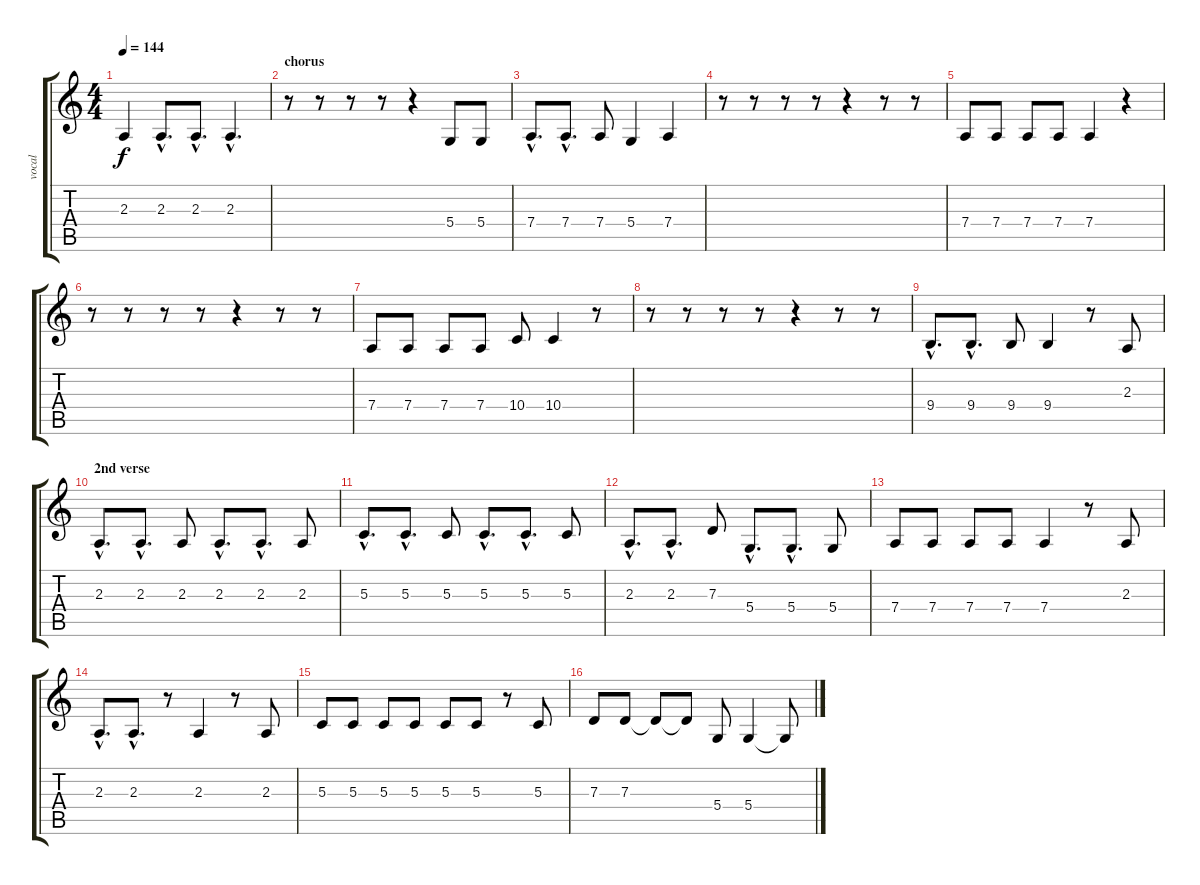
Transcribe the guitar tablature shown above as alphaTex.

\track ("vocal" "vocal") {instrument baritonesax}
\staff {score tabs}
\tuning (E4 B3 G3 D3 A2 E2) {hide}
\ts (4 4)
\tempo 144
\clef g2
\ks c
2.3.4{dy f} 2.3{hac}.8{d} 2.3{hac}.8{d} 2.3{hac}.4{d} |
\section ("" "chorus")
r.8 r.8 r.8 r.8 r.4 5.4.8 5.4.8 |
7.4{hac}.8{d} 7.4{hac}.8{d} 7.4.8 5.4.4 7.4.4 |
r.8 r.8 r.8 r.8 r.4 r.8 r.8 |
7.4.8 7.4.8 7.4.8 7.4.8 7.4.4 r.4 |
r.8 r.8 r.8 r.8 r.4 r.8 r.8 |
7.4.8 7.4.8 7.4.8 7.4.8 10.4.8 10.4.4 r.8 |
r.8 r.8 r.8 r.8 r.4 r.8 r.8 |
9.4{hac}.8{d} 9.4{hac}.8{d} 9.4.8 9.4.4 r.8 2.3.8 |
\section ("" "2nd verse")
2.3{hac}.8{d} 2.3{hac}.8{d} 2.3.8 2.3{hac}.8{d} 2.3{hac}.8{d} 2.3.8 |
5.3{hac}.8{d} 5.3{hac}.8{d} 5.3.8 5.3{hac}.8{d} 5.3{hac}.8{d} 5.3.8 |
2.3{hac}.8{d} 2.3{hac}.8{d} 7.3.8 5.4{hac}.8{d} 5.4{hac}.8{d} 5.4.8 |
7.4.8 7.4.8 7.4.8 7.4.8 7.4.4 r.8 2.3.8 |
2.3{hac}.8{d} 2.3{hac}.8{d} r.8 2.3.4 r.8 2.3.8 |
5.3.8 5.3.8 5.3.8 5.3.8 5.3.8 5.3.8 r.8 5.3.8 |
7.3.8 7.3.8 7.3{t}.8 7.3{t}.8 5.4.8 5.4.4 5.4{t}.8
